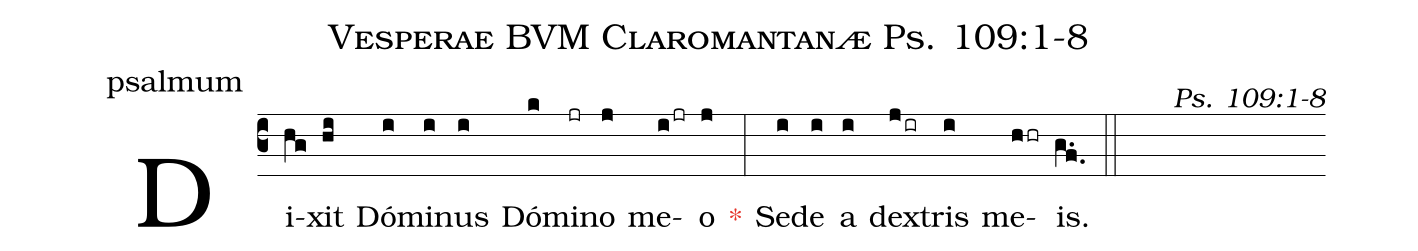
name: Vesperae BVM Claromantanæ Ps. 109:1-8 ;
office-part: psalmum;
commentary: Ps. 109:1-8;
%%
(c3) Di(hg)xit(hi) Dó(i)mi(i)nus(i) Dó(k)mi(jr)no(j) me(i/jr)o(j) <c>*</c>(:) Se(i)de(i) a(i) dex(j/ir)tris(i) me(hhr)is.(g.f.::)
